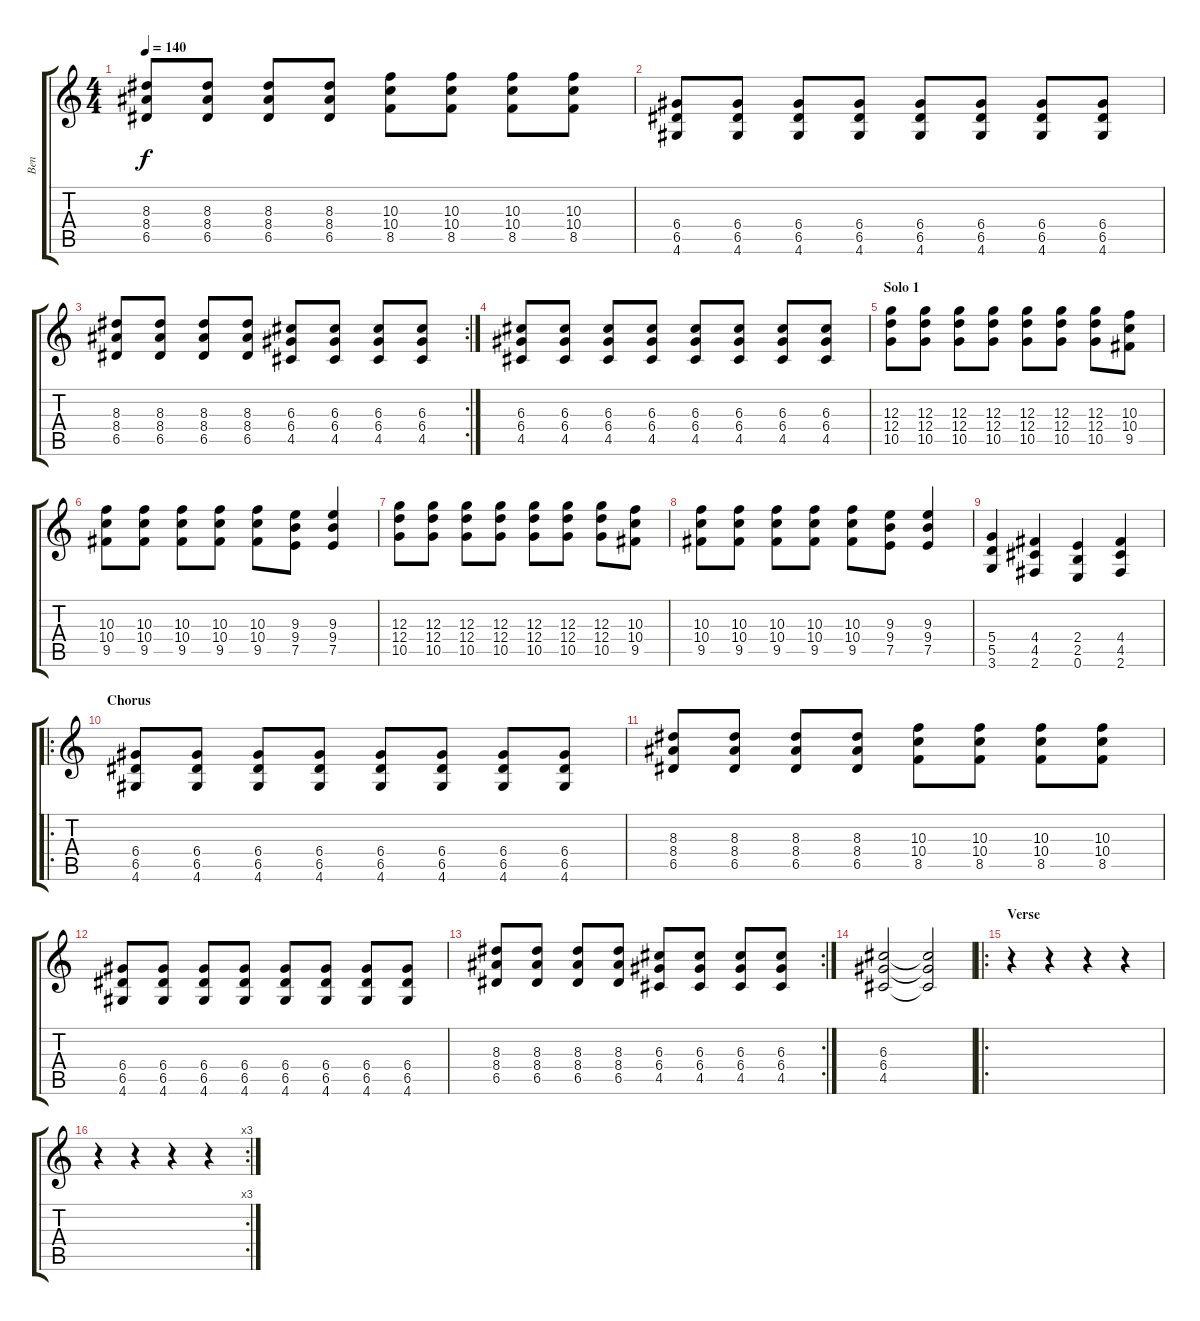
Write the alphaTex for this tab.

\track ("Ben" "Ben") {instrument distortionguitar}
\staff {score tabs}
\tuning (E4 B3 G3 D3 A2 E2) {hide}
\ts (4 4)
\tempo 140
\clef g2
\ks c
(8.3 8.4 6.5).8{dy f} (8.3 8.4 6.5).8 (8.3 8.4 6.5).8 (8.3 8.4 6.5).8 (10.3 10.4 8.5).8 (10.3 10.4 8.5).8 (10.3 10.4 8.5).8 (10.3 10.4 8.5).8 |
(6.4 6.5 4.6).8 (6.4 6.5 4.6).8 (6.4 6.5 4.6).8 (6.4 6.5 4.6).8 (6.4 6.5 4.6).8 (6.4 6.5 4.6).8 (6.4 6.5 4.6).8 (6.4 6.5 4.6).8 |
\rc 2
(8.3 8.4 6.5).8 (8.3 8.4 6.5).8 (8.3 8.4 6.5).8 (8.3 8.4 6.5).8 (6.3 6.4 4.5).8 (6.3 6.4 4.5).8 (6.3 6.4 4.5).8 (6.3 6.4 4.5).8 |
(6.3 6.4 4.5).8 (6.3 6.4 4.5).8 (6.3 6.4 4.5).8 (6.3 6.4 4.5).8 (6.3 6.4 4.5).8 (6.3 6.4 4.5).8 (6.3 6.4 4.5).8 (6.3 6.4 4.5).8 |
\section ("" "Solo 1")
(12.3 12.4 10.5).8 (12.3 12.4 10.5).8 (12.3 12.4 10.5).8 (12.3 12.4 10.5).8 (12.3 12.4 10.5).8 (12.3 12.4 10.5).8 (12.3 12.4 10.5).8 (10.3 10.4 9.5).8 |
(10.3 10.4 9.5).8 (10.3 10.4 9.5).8 (10.3 10.4 9.5).8 (10.3 10.4 9.5).8 (10.3 10.4 9.5).8 (9.3 9.4 7.5).8 (9.3 9.4 7.5).4 |
(12.3 12.4 10.5).8 (12.3 12.4 10.5).8 (12.3 12.4 10.5).8 (12.3 12.4 10.5).8 (12.3 12.4 10.5).8 (12.3 12.4 10.5).8 (12.3 12.4 10.5).8 (10.3 10.4 9.5).8 |
(10.3 10.4 9.5).8 (10.3 10.4 9.5).8 (10.3 10.4 9.5).8 (10.3 10.4 9.5).8 (10.3 10.4 9.5).8 (9.3 9.4 7.5).8 (9.3 9.4 7.5).4 |
(5.4 5.5 3.6).4 (4.4 4.5 2.6).4 (2.4 2.5 0.6).4 (4.4 4.5 2.6).4 |
\ro
\section ("" "Chorus")
(6.4 6.5 4.6).8 (6.4 6.5 4.6).8 (6.4 6.5 4.6).8 (6.4 6.5 4.6).8 (6.4 6.5 4.6).8 (6.4 6.5 4.6).8 (6.4 6.5 4.6).8 (6.4 6.5 4.6).8 |
(8.3 8.4 6.5).8 (8.3 8.4 6.5).8 (8.3 8.4 6.5).8 (8.3 8.4 6.5).8 (10.3 10.4 8.5).8 (10.3 10.4 8.5).8 (10.3 10.4 8.5).8 (10.3 10.4 8.5).8 |
(6.4 6.5 4.6).8 (6.4 6.5 4.6).8 (6.4 6.5 4.6).8 (6.4 6.5 4.6).8 (6.4 6.5 4.6).8 (6.4 6.5 4.6).8 (6.4 6.5 4.6).8 (6.4 6.5 4.6).8 |
\rc 2
(8.3 8.4 6.5).8 (8.3 8.4 6.5).8 (8.3 8.4 6.5).8 (8.3 8.4 6.5).8 (6.3 6.4 4.5).8 (6.3 6.4 4.5).8 (6.3 6.4 4.5).8 (6.3 6.4 4.5).8 |
(6.3 6.4 4.5).2 (6.3{t} 6.4{t} 4.5{t}).2 |
\ro
\section ("" "Verse")
r.4 r.4 r.4 r.4 |
\rc 3
r.4 r.4 r.4 r.4
